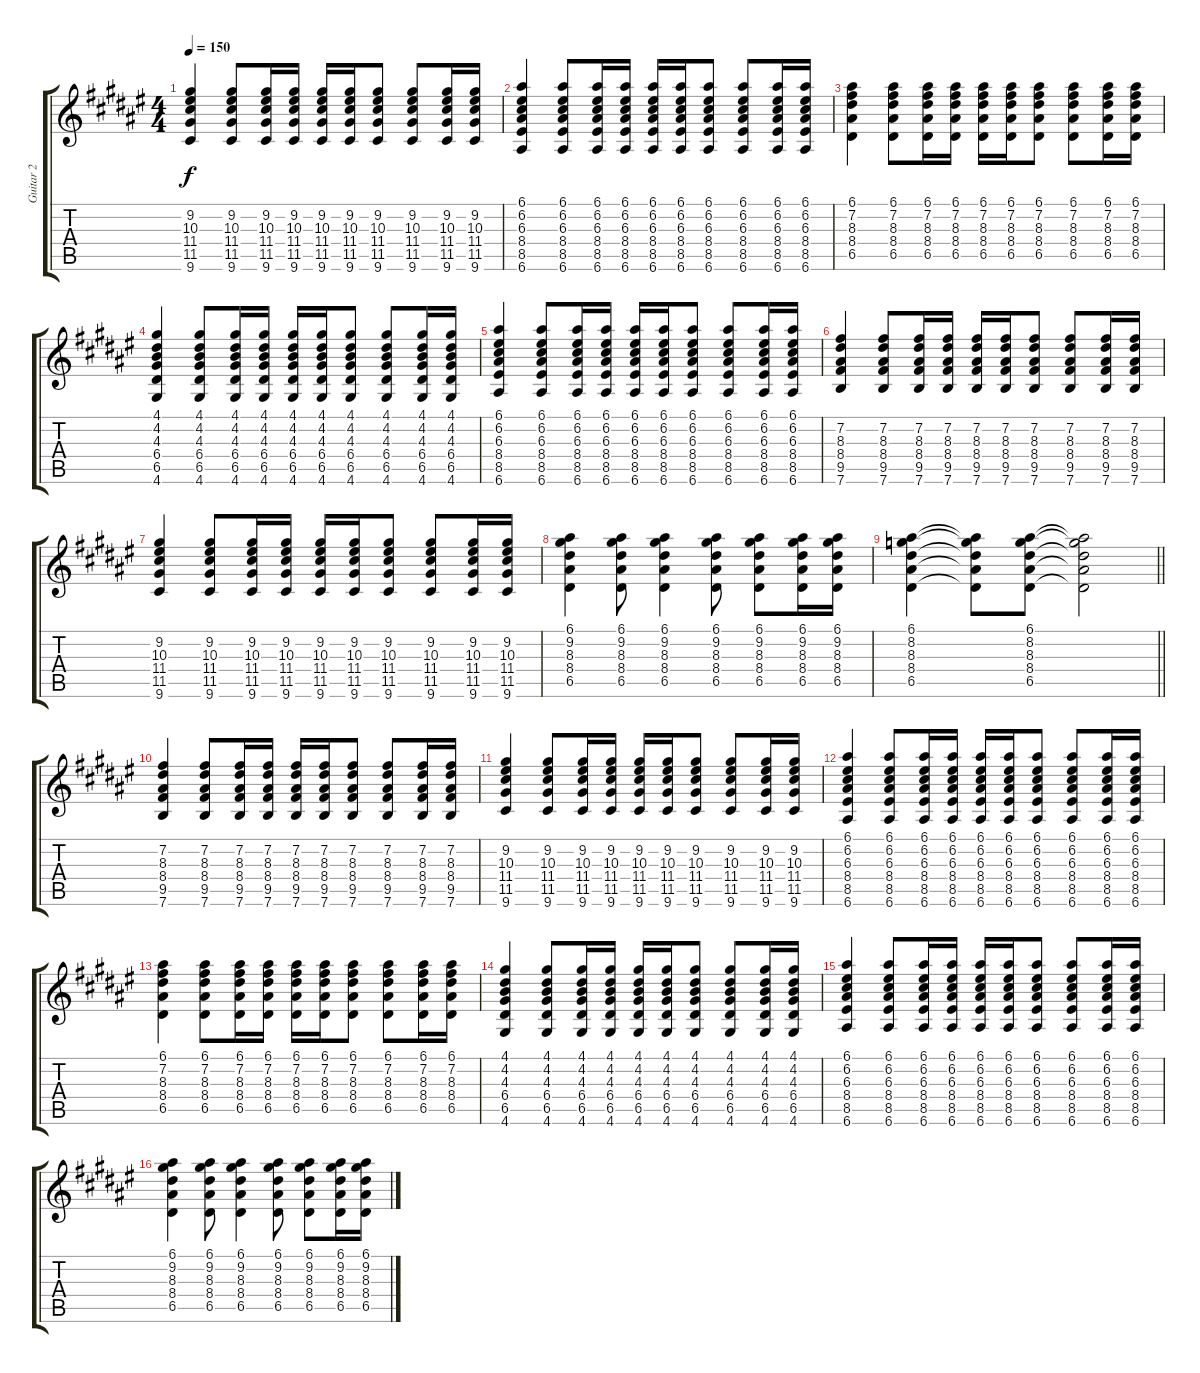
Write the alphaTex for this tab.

\track ("Guitar 2" "Guitar 2") {instrument overdrivenguitar}
\staff {score tabs}
\tuning (E4 B3 G3 D3 A2 E2) {hide}
\ts (4 4)
\tempo 150
\clef g2
\ks d#minor
(9.2 10.3 11.4 11.5 9.6).4{dy f} (9.2 10.3 11.4 11.5 9.6).8 (9.2 10.3 11.4 11.5 9.6).16 (9.2 10.3 11.4 11.5 9.6).16 (9.2 10.3 11.4 11.5 9.6).16 (9.2 10.3 11.4 11.5 9.6).16 (9.2 10.3 11.4 11.5 9.6).8 (9.2 10.3 11.4 11.5 9.6).8 (9.2 10.3 11.4 11.5 9.6).16 (9.2 10.3 11.4 11.5 9.6).16 |
(6.1 6.2 6.3 8.4 8.5 6.6).4 (6.1 6.2 6.3 8.4 8.5 6.6).8 (6.1 6.2 6.3 8.4 8.5 6.6).16 (6.1 6.2 6.3 8.4 8.5 6.6).16 (6.1 6.2 6.3 8.4 8.5 6.6).16 (6.1 6.2 6.3 8.4 8.5 6.6).16 (6.1 6.2 6.3 8.4 8.5 6.6).8 (6.1 6.2 6.3 8.4 8.5 6.6).8 (6.1 6.2 6.3 8.4 8.5 6.6).16 (6.1 6.2 6.3 8.4 8.5 6.6).16 |
(6.1 7.2 8.3 8.4 6.5).4 (6.1 7.2 8.3 8.4 6.5).8 (6.1 7.2 8.3 8.4 6.5).16 (6.1 7.2 8.3 8.4 6.5).16 (6.1 7.2 8.3 8.4 6.5).16 (6.1 7.2 8.3 8.4 6.5).16 (6.1 7.2 8.3 8.4 6.5).8 (6.1 7.2 8.3 8.4 6.5).8 (6.1 7.2 8.3 8.4 6.5).16 (6.1 7.2 8.3 8.4 6.5).16 |
(4.1 4.2 4.3 6.4 6.5 4.6).4 (4.1 4.2 4.3 6.4 6.5 4.6).8 (4.1 4.2 4.3 6.4 6.5 4.6).16 (4.1 4.2 4.3 6.4 6.5 4.6).16 (4.1 4.2 4.3 6.4 6.5 4.6).16 (4.1 4.2 4.3 6.4 6.5 4.6).16 (4.1 4.2 4.3 6.4 6.5 4.6).8 (4.1 4.2 4.3 6.4 6.5 4.6).8 (4.1 4.2 4.3 6.4 6.5 4.6).16 (4.1 4.2 4.3 6.4 6.5 4.6).16 |
(6.1 6.2 6.3 8.4 8.5 6.6).4 (6.1 6.2 6.3 8.4 8.5 6.6).8 (6.1 6.2 6.3 8.4 8.5 6.6).16 (6.1 6.2 6.3 8.4 8.5 6.6).16 (6.1 6.2 6.3 8.4 8.5 6.6).16 (6.1 6.2 6.3 8.4 8.5 6.6).16 (6.1 6.2 6.3 8.4 8.5 6.6).8 (6.1 6.2 6.3 8.4 8.5 6.6).8 (6.1 6.2 6.3 8.4 8.5 6.6).16 (6.1 6.2 6.3 8.4 8.5 6.6).16 |
(7.2 8.3 8.4 9.5 7.6).4 (7.2 8.3 8.4 9.5 7.6).8 (7.2 8.3 8.4 9.5 7.6).16 (7.2 8.3 8.4 9.5 7.6).16 (7.2 8.3 8.4 9.5 7.6).16 (7.2 8.3 8.4 9.5 7.6).16 (7.2 8.3 8.4 9.5 7.6).8 (7.2 8.3 8.4 9.5 7.6).8 (7.2 8.3 8.4 9.5 7.6).16 (7.2 8.3 8.4 9.5 7.6).16 |
(9.2 10.3 11.4 11.5 9.6).4 (9.2 10.3 11.4 11.5 9.6).8 (9.2 10.3 11.4 11.5 9.6).16 (9.2 10.3 11.4 11.5 9.6).16 (9.2 10.3 11.4 11.5 9.6).16 (9.2 10.3 11.4 11.5 9.6).16 (9.2 10.3 11.4 11.5 9.6).8 (9.2 10.3 11.4 11.5 9.6).8 (9.2 10.3 11.4 11.5 9.6).16 (9.2 10.3 11.4 11.5 9.6).16 |
(6.1 9.2 8.3 8.4 6.5).4 (6.1 9.2 8.3 8.4 6.5).8 (6.1 9.2 8.3 8.4 6.5).4 (6.1 9.2 8.3 8.4 6.5).8 (6.1 9.2 8.3 8.4 6.5).8 (6.1 9.2 8.3 8.4 6.5).16 (6.1 9.2 8.3 8.4 6.5).16 |
\barLineRight lightlight
(6.1 8.2 8.3 8.4 6.5).4 (6.1{t} 8.2{t} 8.3{t} 8.4{t} 6.5{t}).8 (6.1 8.2 8.3 8.4 6.5).8 (6.1{t} 8.2{t} 8.3{t} 8.4{t} 6.5{t}).2 |
(7.2 8.3 8.4 9.5 7.6).4 (7.2 8.3 8.4 9.5 7.6).8 (7.2 8.3 8.4 9.5 7.6).16 (7.2 8.3 8.4 9.5 7.6).16 (7.2 8.3 8.4 9.5 7.6).16 (7.2 8.3 8.4 9.5 7.6).16 (7.2 8.3 8.4 9.5 7.6).8 (7.2 8.3 8.4 9.5 7.6).8 (7.2 8.3 8.4 9.5 7.6).16 (7.2 8.3 8.4 9.5 7.6).16 |
(9.2 10.3 11.4 11.5 9.6).4 (9.2 10.3 11.4 11.5 9.6).8 (9.2 10.3 11.4 11.5 9.6).16 (9.2 10.3 11.4 11.5 9.6).16 (9.2 10.3 11.4 11.5 9.6).16 (9.2 10.3 11.4 11.5 9.6).16 (9.2 10.3 11.4 11.5 9.6).8 (9.2 10.3 11.4 11.5 9.6).8 (9.2 10.3 11.4 11.5 9.6).16 (9.2 10.3 11.4 11.5 9.6).16 |
(6.1 6.2 6.3 8.4 8.5 6.6).4 (6.1 6.2 6.3 8.4 8.5 6.6).8 (6.1 6.2 6.3 8.4 8.5 6.6).16 (6.1 6.2 6.3 8.4 8.5 6.6).16 (6.1 6.2 6.3 8.4 8.5 6.6).16 (6.1 6.2 6.3 8.4 8.5 6.6).16 (6.1 6.2 6.3 8.4 8.5 6.6).8 (6.1 6.2 6.3 8.4 8.5 6.6).8 (6.1 6.2 6.3 8.4 8.5 6.6).16 (6.1 6.2 6.3 8.4 8.5 6.6).16 |
(6.1 7.2 8.3 8.4 6.5).4 (6.1 7.2 8.3 8.4 6.5).8 (6.1 7.2 8.3 8.4 6.5).16 (6.1 7.2 8.3 8.4 6.5).16 (6.1 7.2 8.3 8.4 6.5).16 (6.1 7.2 8.3 8.4 6.5).16 (6.1 7.2 8.3 8.4 6.5).8 (6.1 7.2 8.3 8.4 6.5).8 (6.1 7.2 8.3 8.4 6.5).16 (6.1 7.2 8.3 8.4 6.5).16 |
(4.1 4.2 4.3 6.4 6.5 4.6).4 (4.1 4.2 4.3 6.4 6.5 4.6).8 (4.1 4.2 4.3 6.4 6.5 4.6).16 (4.1 4.2 4.3 6.4 6.5 4.6).16 (4.1 4.2 4.3 6.4 6.5 4.6).16 (4.1 4.2 4.3 6.4 6.5 4.6).16 (4.1 4.2 4.3 6.4 6.5 4.6).8 (4.1 4.2 4.3 6.4 6.5 4.6).8 (4.1 4.2 4.3 6.4 6.5 4.6).16 (4.1 4.2 4.3 6.4 6.5 4.6).16 |
(6.1 6.2 6.3 8.4 8.5 6.6).4 (6.1 6.2 6.3 8.4 8.5 6.6).8 (6.1 6.2 6.3 8.4 8.5 6.6).16 (6.1 6.2 6.3 8.4 8.5 6.6).16 (6.1 6.2 6.3 8.4 8.5 6.6).16 (6.1 6.2 6.3 8.4 8.5 6.6).16 (6.1 6.2 6.3 8.4 8.5 6.6).8 (6.1 6.2 6.3 8.4 8.5 6.6).8 (6.1 6.2 6.3 8.4 8.5 6.6).16 (6.1 6.2 6.3 8.4 8.5 6.6).16 |
(6.1 9.2 8.3 8.4 6.5).4 (6.1 9.2 8.3 8.4 6.5).8 (6.1 9.2 8.3 8.4 6.5).4 (6.1 9.2 8.3 8.4 6.5).8 (6.1 9.2 8.3 8.4 6.5).8 (6.1 9.2 8.3 8.4 6.5).16 (6.1 9.2 8.3 8.4 6.5).16
